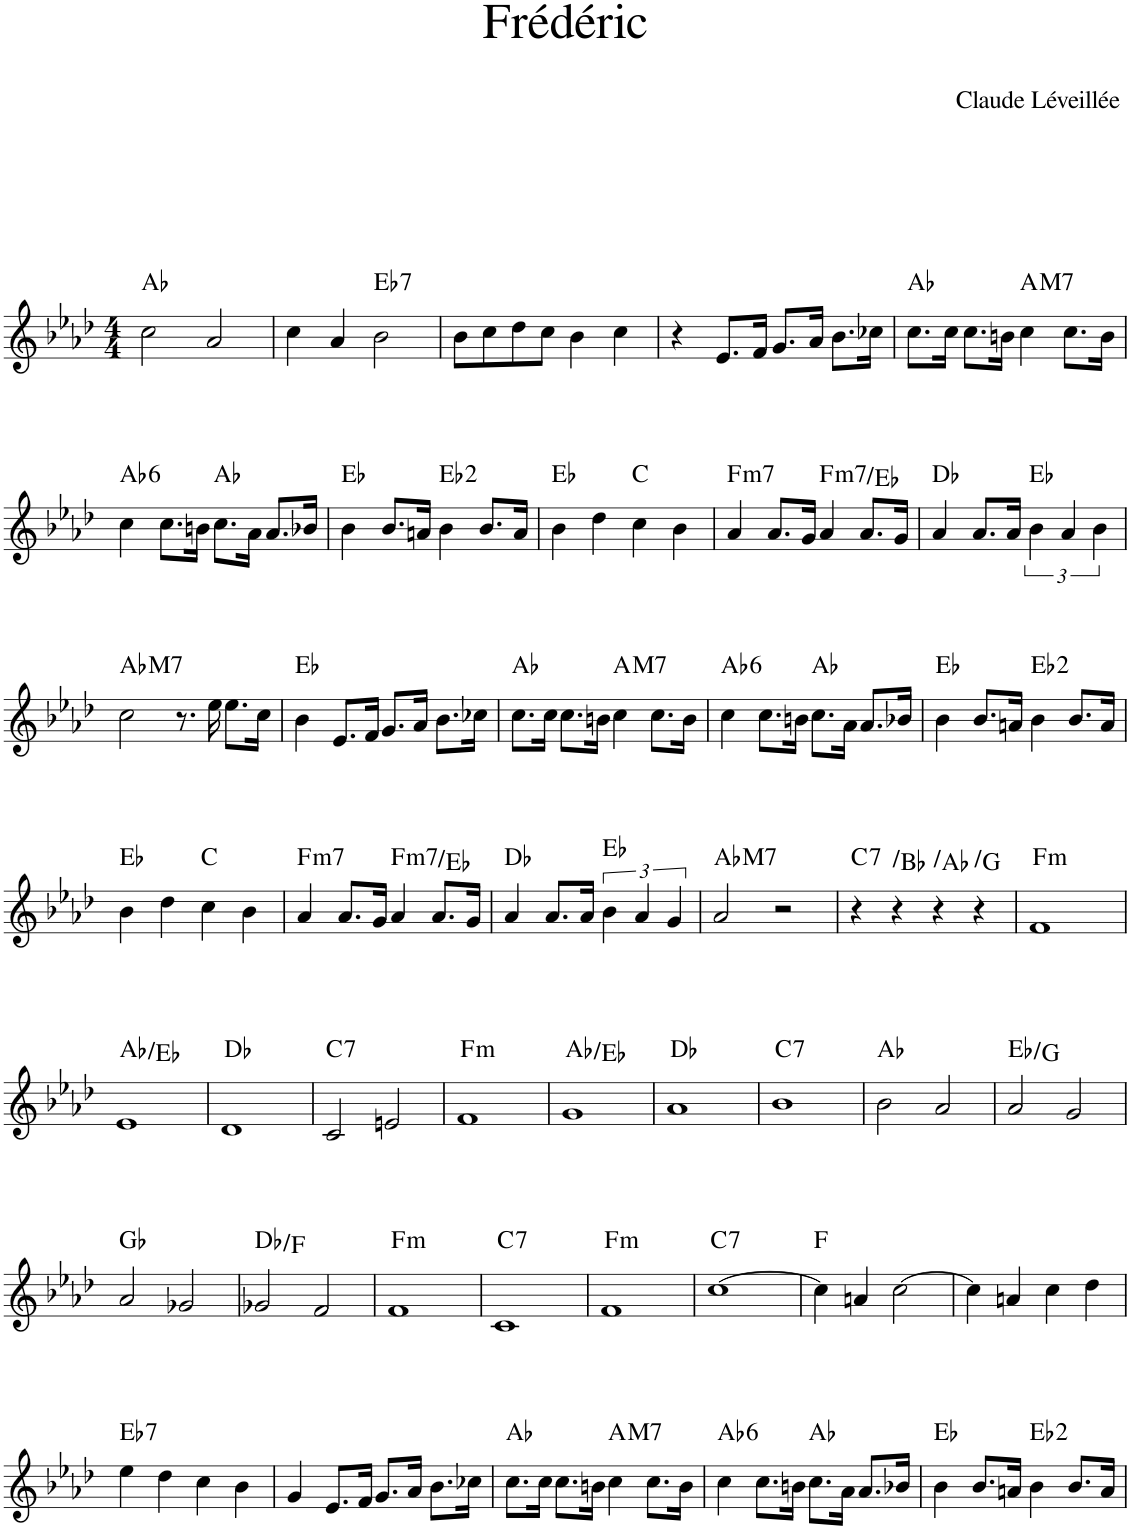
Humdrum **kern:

**kern	**harte
*part1	*part1
*staff1	*
*I"Piano	*
*I'Pno.	*
*clefG2	*
*k[b-e-a-d-]	*
*M4/4	*
=1	=1
2cc\	Ab:maj
2a-/	.
=2	=2
4cc\	.
4a-/	.
!	!LO:H:kt=7
2b-\	Eb:7
=3	=3
8b-\L	.
8cc\	.
8dd-\	.
8cc\J	.
4b-\	.
4cc\	.
=4	=4
4r	.
8.e-/L	.
16f/Jk	.
8.g/L	.
16a-/Jk	.
8.b-\L	.
16cc-X\Jk	.
=5	=5
8.cc\L	Ab:maj
16cc\Jk	.
8.cc\L	.
16bn\Jk	.
!	!LO:H:kt=M7
4cc\	A:maj7
8.cc\L	.
16b\Jk	.
!!LO:LB:g=z
=6	=6
!	!LO:H:kt=6
4cc\	Ab:maj6
8.cc\L	.
16bn\Jk	.
8.cc\L	Ab:maj
16a-\Jk	.
8.a-/L	.
16b-X/Jk	.
=7	=7
4b-\	Eb:maj
8.b-/L	.
16an/Jk	.
4b-\	Eb:maj(2)
8.b-/L	.
16a/Jk	.
=8	=8
4b-\	Eb:maj
4dd-\	.
4cc\	C:maj
4b-\	.
=9	=9
!	!LO:H:kt=m7
4a-/	F:min7
8.a-/L	.
16g/Jk	.
!	!LO:H:kt=m7
4a-/	F:min7/b7
8.a-/L	.
16g/Jk	.
=10	=10
4a-/	Db:maj
8.a-/L	.
16a-/Jk	.
6b-\	Eb:maj
6a-/	.
6b-\	.
!!LO:LB:g=z
=11	=11
!	!LO:H:kt=M7
2cc\	Ab:maj7
8.r	.
16ee-\	.
8.ee-\L	.
16cc\Jk	.
=12	=12
4b-\	Eb:maj
8.e-/L	.
16f/Jk	.
8.g/L	.
16a-/Jk	.
8.b-\L	.
16cc-X\Jk	.
=13	=13
8.cc\L	Ab:maj
16cc\Jk	.
8.cc\L	.
16bn\Jk	.
!	!LO:H:kt=M7
4cc\	A:maj7
8.cc\L	.
16b\Jk	.
=14	=14
!	!LO:H:kt=6
4cc\	Ab:maj6
8.cc\L	.
16bn\Jk	.
8.cc\L	Ab:maj
16a-\Jk	.
8.a-/L	.
16b-X/Jk	.
=15	=15
4b-\	Eb:maj
8.b-/L	.
16an/Jk	.
4b-\	Eb:maj(2)
8.b-/L	.
16a/Jk	.
!!LO:LB:g=z
=16	=16
4b-\	Eb:maj
4dd-\	.
4cc\	C:maj
4b-\	.
=17	=17
!	!LO:H:kt=m7
4a-/	F:min7
8.a-/L	.
16g/Jk	.
!	!LO:H:kt=m7
4a-/	F:min7/b7
8.a-/L	.
16g/Jk	.
=18	=18
4a-/	Db:maj
8.a-/L	.
16a-/Jk	.
6b-\	Eb:maj
6a-/	.
6g/	.
=19	=19
!	!LO:H:kt=M7
2a-/	Ab:maj7
2r	.
=20	=20
!	!LO:H:kt=7
4r	C:7
!	!LO:H:kt=N.C.
4r	N
!	!LO:H:kt=N.C.
4r	N
!	!LO:H:kt=N.C.
4r	N
=21	=21
!	!LO:H:kt=m
1f	F:min
!!LO:LB:g=z
=22	=22
1e-	Ab:maj/5
=23	=23
1d-	Db:maj
=24	=24
!	!LO:H:kt=7
2c/	C:7
2en/	.
=25	=25
!	!LO:H:kt=m
1f	F:min
=26	=26
1g	Ab:maj/5
=27	=27
1a-	Db:maj
=28	=28
!	!LO:H:kt=7
1b-	C:7
=29	=29
2b-\	Ab:maj
2a-/	.
=30	=30
2a-/	Eb:maj/3
2g/	.
!!LO:LB:g=z
=31	=31
2a-/	Gb:maj
2g-X/	.
=32	=32
2g-X/	Db:maj/3
2f/	.
=33	=33
!	!LO:H:kt=m
1f	F:min
=34	=34
!	!LO:H:kt=7
1c	C:7
=35	=35
!	!LO:H:kt=m
1f	F:min
=36	=36
!	!LO:H:kt=7
[1cc	C:7
=37	=37
4cc\]	F:maj
4an/	.
[2cc\	.
=38	=38
4cc\]	.
4an/	.
4cc\	.
4dd-\	.
!!LO:LB:g=z
=39	=39
!	!LO:H:kt=7
4ee-\	Eb:7
4dd-\	.
4cc\	.
4b-\	.
=40	=40
4g/	.
8.e-/L	.
16f/Jk	.
8.g/L	.
16a-/Jk	.
8.b-\L	.
16cc-X\Jk	.
=41	=41
8.cc\L	Ab:maj
16cc\Jk	.
8.cc\L	.
16bn\Jk	.
!	!LO:H:kt=M7
4cc\	A:maj7
8.cc\L	.
16b\Jk	.
=42	=42
!	!LO:H:kt=6
4cc\	Ab:maj6
8.cc\L	.
16bn\Jk	.
8.cc\L	Ab:maj
16a-\Jk	.
8.a-/L	.
16b-X/Jk	.
=43	=43
4b-\	Eb:maj
8.b-/L	.
16an/Jk	.
4b-\	Eb:maj(2)
8.b-/L	.
16a/Jk	.
=	=
*-	*-
